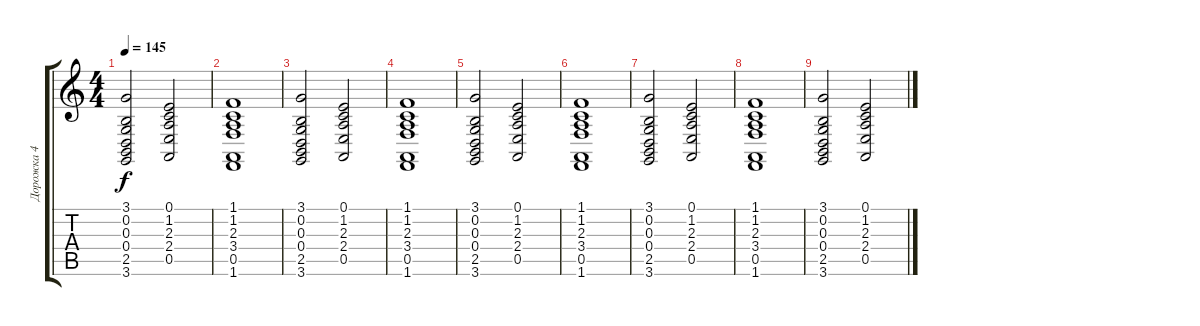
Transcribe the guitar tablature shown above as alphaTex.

\track ("Дорожка 4" "Дорожка 4") {instrument stringensemble1}
\staff {score tabs}
\tuning (E4 B3 G3 D3 A2 E2) {hide}
\ts (4 4)
\tempo 145
\clef g2
\ks c
(3.1 0.2 0.3 0.4 2.5 3.6).2{dy f} (0.1 1.2 2.3 2.4 0.5).2 |
(1.1 1.2 2.3 3.4 0.5 1.6).1 |
(3.1 0.2 0.3 0.4 2.5 3.6).2 (0.1 1.2 2.3 2.4 0.5).2 |
(1.1 1.2 2.3 3.4 0.5 1.6).1 |
(3.1 0.2 0.3 0.4 2.5 3.6).2 (0.1 1.2 2.3 2.4 0.5).2 |
(1.1 1.2 2.3 3.4 0.5 1.6).1 |
(3.1 0.2 0.3 0.4 2.5 3.6).2 (0.1 1.2 2.3 2.4 0.5).2 |
(1.1 1.2 2.3 3.4 0.5 1.6).1 |
(3.1 0.2 0.3 0.4 2.5 3.6).2 (0.1 1.2 2.3 2.4 0.5).2
